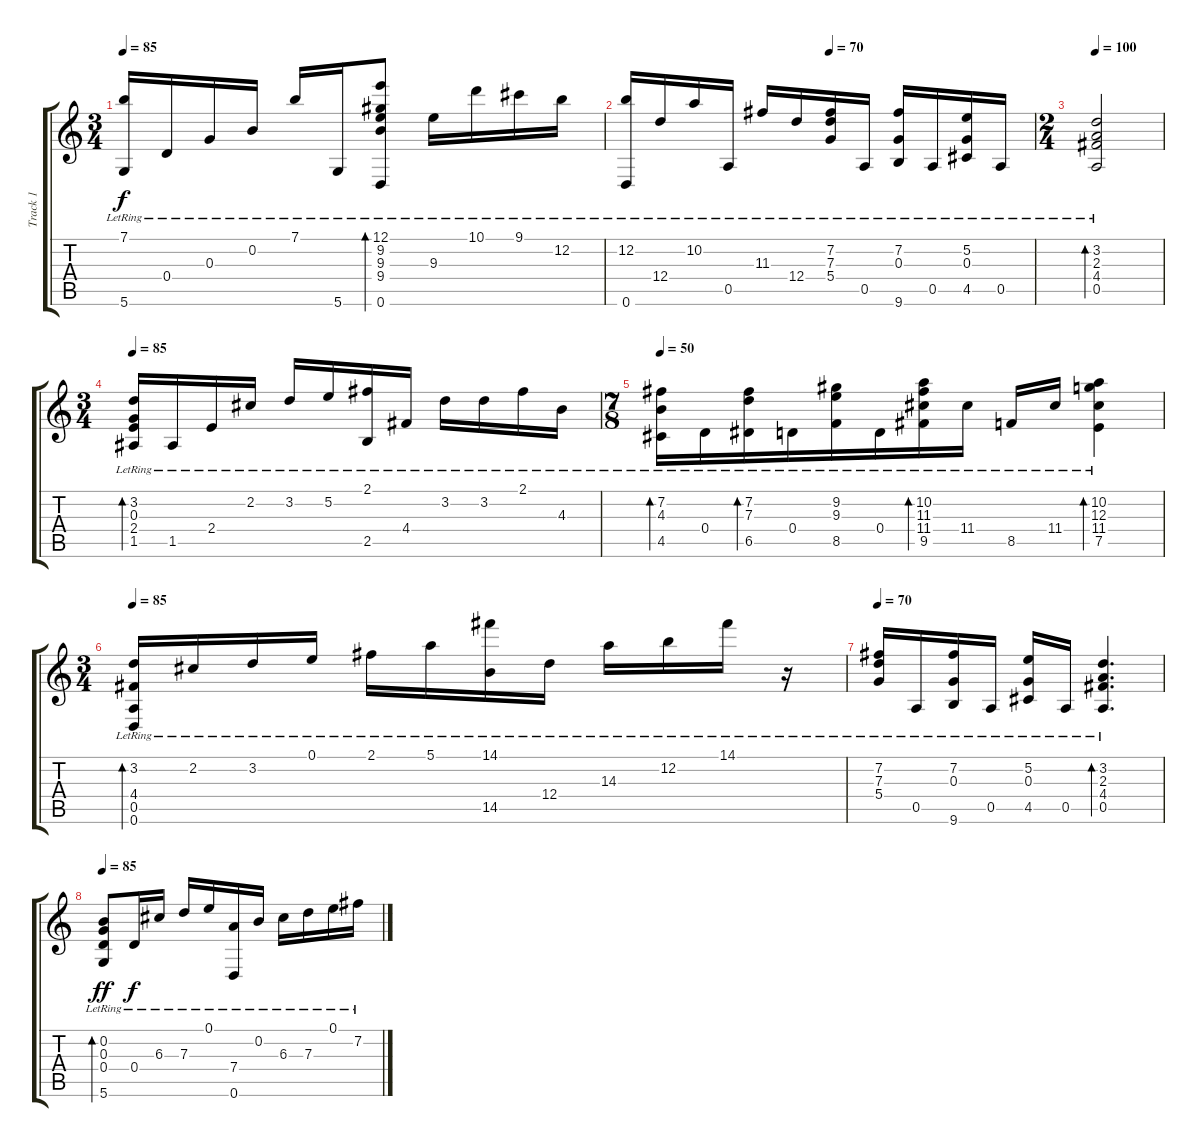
\track ("Track 1" "Track 1") {instrument acousticguitarsteel}
\staff {score tabs}
\tuning (E4 B3 G3 D3 A2 D2) {hide}
\ts (3 4)
\tempo 85
\clef g2
\ks c
(7.1{lr} 5.6{lr}).16{dy f} 0.4{lr}.16 0.3{lr}.16 0.2{lr}.16 7.1{lr}.16 5.6{lr}.16 (12.1{lr} 9.2{lr} 9.3{lr} 9.4{lr} 0.6{lr}).8{bd 480} 9.3{lr}.16 10.1{lr}.16 9.1{lr}.16 12.2{lr}.16 |
\tempo (70 0.5)
(12.2{lr} 0.6{lr}).16 12.4{lr}.16 10.2{lr}.16 0.5{lr}.16 11.3{lr}.16 12.4{lr}.16 (7.2{lr} 7.3{lr} 5.4{lr}).16 0.5{lr}.16 (7.2{lr} 0.3{lr} 9.6{lr}).16 0.5{lr}.16 (5.2{lr} 0.3{lr} 4.5{lr}).16 0.5{lr}.16 |
\ts (2 4)
\tempo 100
(3.2{lr} 2.3{lr} 4.4{lr} 0.5{lr}).2{bd 120} |
\ts (3 4)
\tempo 85
(3.2{lr} 0.3{lr} 2.4{lr} 1.5{lr}).16{bd 480} 1.5{lr}.16 2.4{lr}.16 2.2{lr}.16 3.2{lr}.16 5.2{lr}.16 (2.1{lr} 2.5{lr}).16 4.4{lr}.16 3.2{lr}.16 3.2{lr}.16 2.1{lr}.16 4.3{lr}.16 |
\ts (7 8)
\tempo 50
(7.2{lr} 4.3{lr} 4.5{lr}).16{bd 480} 0.4{lr}.16 (7.2{lr} 7.3{lr} 6.5{lr}).16{bd 480} 0.4{lr}.16 (9.2{lr} 9.3{lr} 8.5{lr}).16 0.4{lr}.16 (10.2{lr} 11.3{lr} 11.4{lr} 9.5{lr}).16{bd 480} 11.4{lr}.16 8.5{lr}.16 11.4{lr}.16 (10.2{lr} 12.3{lr} 11.4{lr} 7.5{lr}).4{bd 480} |
\ts (3 4)
\tempo 85
(3.2{lr} 4.4{lr} 0.5{lr} 0.6{lr}).16{bd 60} 2.2{lr}.16 3.2{lr}.16 0.1{lr}.16 2.1{lr}.16 5.1{lr}.16 (14.1{lr} 14.5{lr}).16 12.4{lr}.16 14.3{lr}.16 12.2{lr}.16 14.1{lr}.16 r.16 |
\tempo 70
(7.2{lr} 7.3{lr} 5.4{lr}).16 0.5{lr}.16 (7.2{lr} 0.3{lr} 9.6{lr}).16 0.5{lr}.16 (5.2{lr} 0.3{lr} 4.5{lr}).16 0.5{lr}.16 (3.2{lr} 2.3{lr} 4.4{lr} 0.5{lr}).4{d bd 120} |
\tempo 85
(0.2{lr} 0.3{lr} 0.4{lr} 5.6{lr}).8{bd 480 dy ff} 0.4{lr}.16{dy f} 6.3{lr}.16 7.3{lr}.16 0.1{lr}.16 (7.4{lr} 0.6{lr}).16 0.2{lr}.16 6.3{lr}.16 7.3{lr}.16 0.1{lr}.16 7.2{lr}.16
